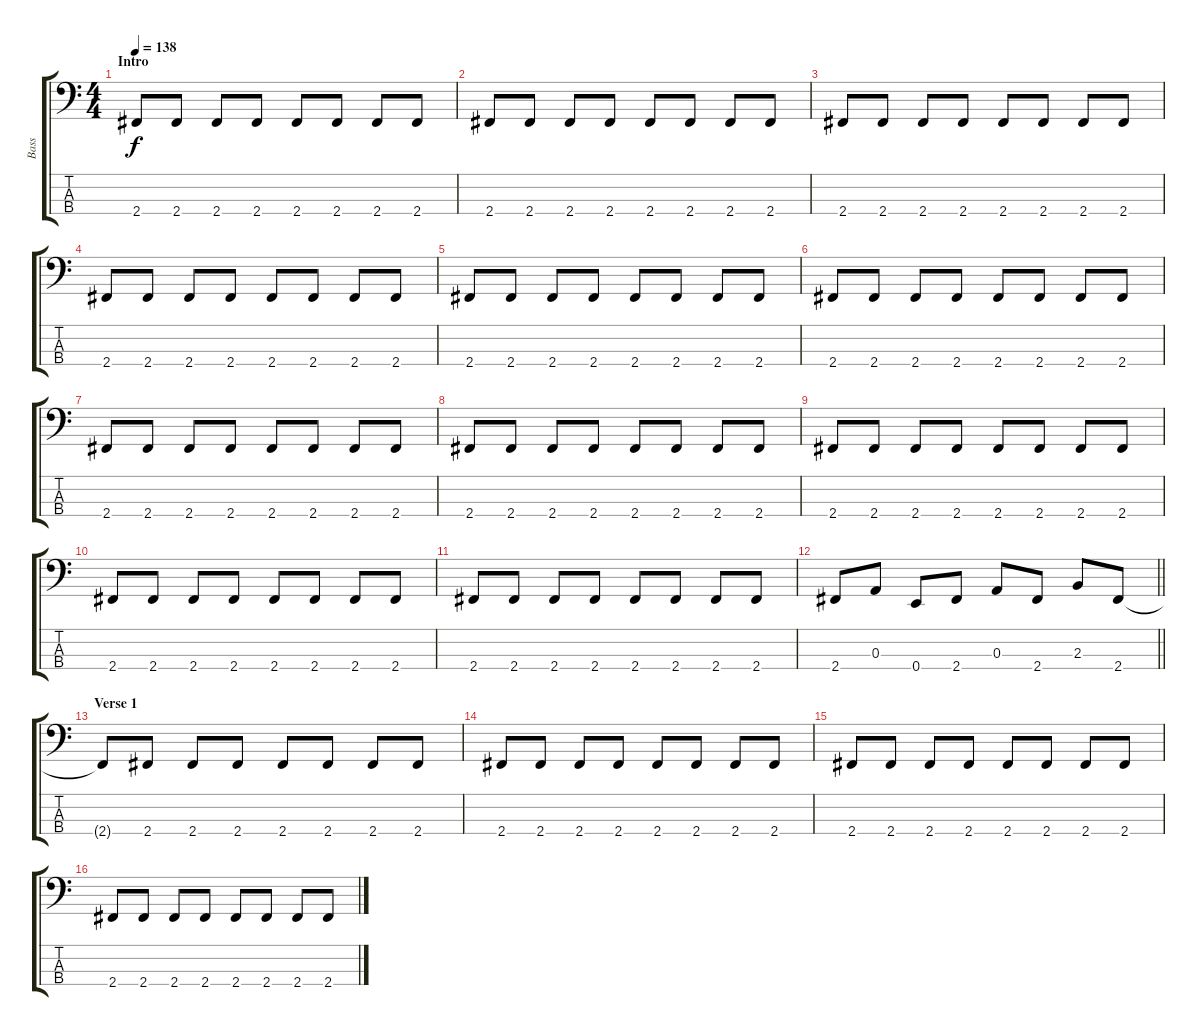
\track ("Bass" "Bass") {instrument electricbasspick}
\staff {score tabs}
\tuning (G2 D2 A1 E1) {hide}
\ts (4 4)
\section ("" "Intro")
\tempo 138
\clef f4
\ks c
2.4.8{dy f instrument electricbasspick} 2.4.8 2.4.8 2.4.8 2.4.8 2.4.8 2.4.8 2.4.8 |
2.4.8 2.4.8 2.4.8 2.4.8 2.4.8 2.4.8 2.4.8 2.4.8 |
2.4.8 2.4.8 2.4.8 2.4.8 2.4.8 2.4.8 2.4.8 2.4.8 |
2.4.8 2.4.8 2.4.8 2.4.8 2.4.8 2.4.8 2.4.8 2.4.8 |
2.4.8 2.4.8 2.4.8 2.4.8 2.4.8 2.4.8 2.4.8 2.4.8 |
2.4.8 2.4.8 2.4.8 2.4.8 2.4.8 2.4.8 2.4.8 2.4.8 |
2.4.8 2.4.8 2.4.8 2.4.8 2.4.8 2.4.8 2.4.8 2.4.8 |
2.4.8 2.4.8 2.4.8 2.4.8 2.4.8 2.4.8 2.4.8 2.4.8 |
2.4.8 2.4.8 2.4.8 2.4.8 2.4.8 2.4.8 2.4.8 2.4.8 |
2.4.8 2.4.8 2.4.8 2.4.8 2.4.8 2.4.8 2.4.8 2.4.8 |
2.4.8 2.4.8 2.4.8 2.4.8 2.4.8 2.4.8 2.4.8 2.4.8 |
\barLineRight lightlight
2.4.8 0.3.8 0.4.8 2.4.8 0.3.8 2.4.8 2.3.8 2.4.8 |
\section ("" "Verse 1")
2.4{t}.8 2.4.8 2.4.8 2.4.8 2.4.8 2.4.8 2.4.8 2.4.8 |
2.4.8 2.4.8 2.4.8 2.4.8 2.4.8 2.4.8 2.4.8 2.4.8 |
2.4.8 2.4.8 2.4.8 2.4.8 2.4.8 2.4.8 2.4.8 2.4.8 |
2.4.8 2.4.8 2.4.8 2.4.8 2.4.8 2.4.8 2.4.8 2.4.8
